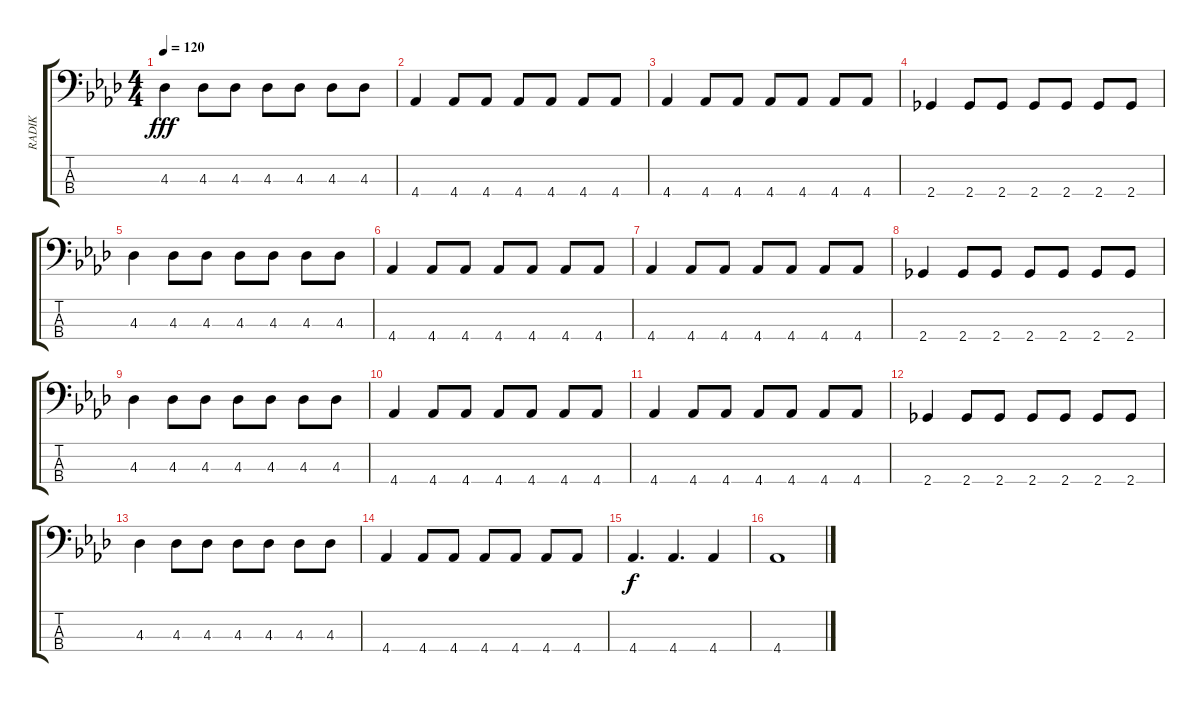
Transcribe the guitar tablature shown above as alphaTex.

\track ("RADIK" "RADIK") {instrument electricbasspick}
\staff {score tabs}
\tuning (G2 D2 A1 E1) {hide}
\ts (4 4)
\tempo 120
\clef f4
\ks ab
4.3.4{dy fff} 4.3.8 4.3.8 4.3.8 4.3.8 4.3.8 4.3.8 |
4.4.4 4.4.8 4.4.8 4.4.8 4.4.8 4.4.8 4.4.8 |
4.4.4 4.4.8 4.4.8 4.4.8 4.4.8 4.4.8 4.4.8 |
2.4.4 2.4.8 2.4.8 2.4.8 2.4.8 2.4.8 2.4.8 |
4.3.4 4.3.8 4.3.8 4.3.8 4.3.8 4.3.8 4.3.8 |
4.4.4 4.4.8 4.4.8 4.4.8 4.4.8 4.4.8 4.4.8 |
4.4.4 4.4.8 4.4.8 4.4.8 4.4.8 4.4.8 4.4.8 |
2.4.4 2.4.8 2.4.8 2.4.8 2.4.8 2.4.8 2.4.8 |
4.3.4 4.3.8 4.3.8 4.3.8 4.3.8 4.3.8 4.3.8 |
4.4.4 4.4.8 4.4.8 4.4.8 4.4.8 4.4.8 4.4.8 |
4.4.4 4.4.8 4.4.8 4.4.8 4.4.8 4.4.8 4.4.8 |
2.4.4 2.4.8 2.4.8 2.4.8 2.4.8 2.4.8 2.4.8 |
4.3.4 4.3.8 4.3.8 4.3.8 4.3.8 4.3.8 4.3.8 |
4.4.4 4.4.8 4.4.8 4.4.8 4.4.8 4.4.8 4.4.8 |
4.4.4{d dy f} 4.4.4{d} 4.4.4 |
4.4.1
